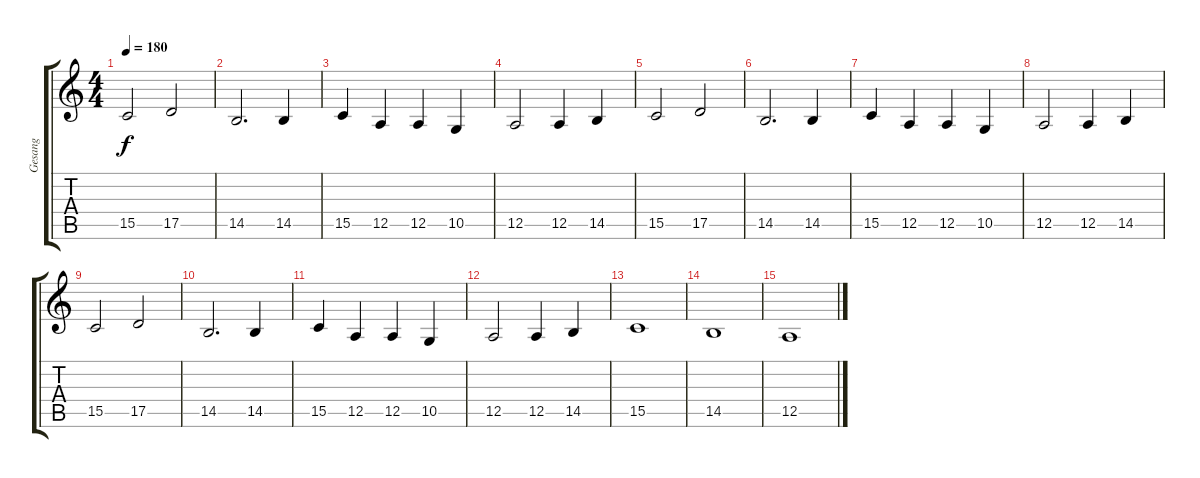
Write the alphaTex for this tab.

\track ("Gesang" "Gesang") {instrument lead6voice}
\staff {score tabs}
\tuning (E4 B3 G3 D3 A2 E2) {hide}
\ts (4 4)
\tempo 180
\clef g2
\ks c
15.5.2{dy f} 17.5.2 |
14.5.2{d} 14.5.4 |
15.5.4 12.5.4 12.5.4 10.5.4 |
12.5.2 12.5.4 14.5.4 |
15.5.2 17.5.2 |
14.5.2{d} 14.5.4 |
15.5.4 12.5.4 12.5.4 10.5.4 |
12.5.2 12.5.4 14.5.4 |
15.5.2 17.5.2 |
14.5.2{d} 14.5.4 |
15.5.4 12.5.4 12.5.4 10.5.4 |
12.5.2 12.5.4 14.5.4 |
15.5.1 |
14.5.1 |
12.5.1
